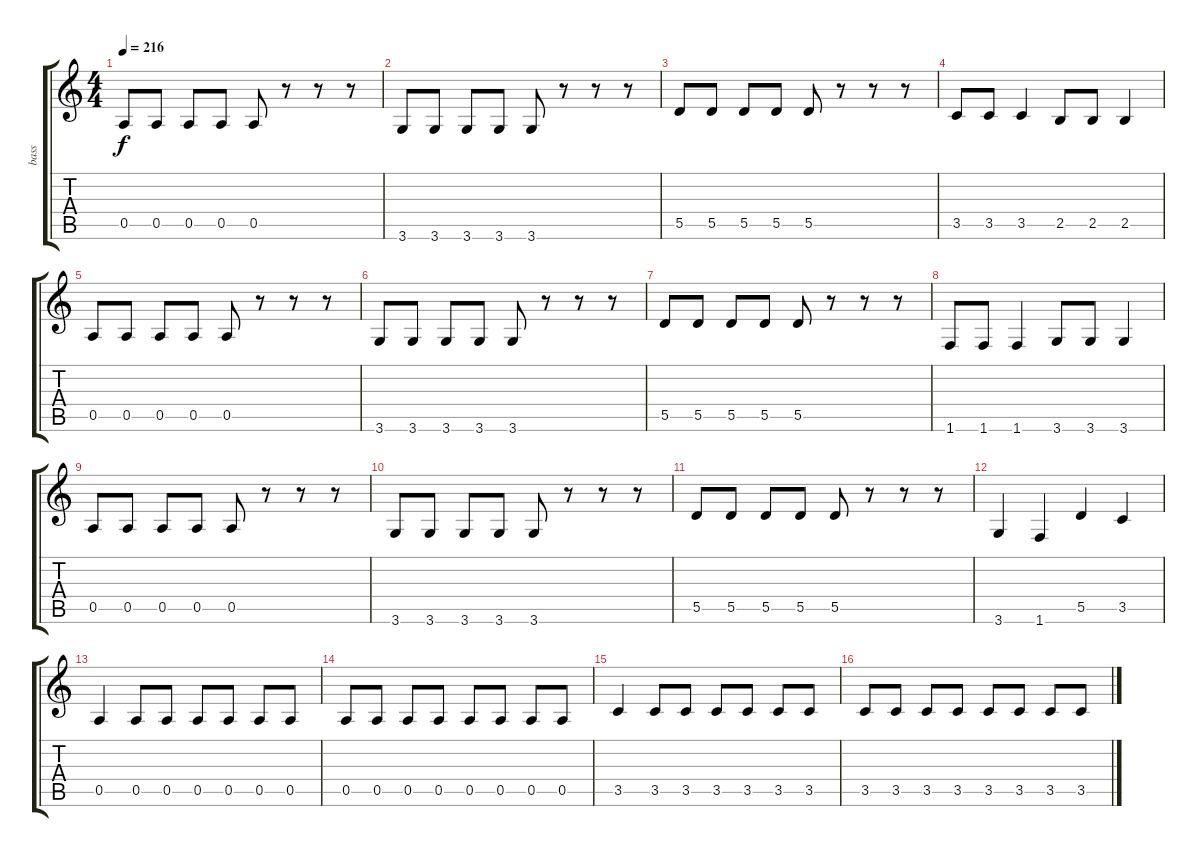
\track ("bass" "bass") {instrument electricbassfinger}
\staff {score tabs}
\tuning (E4 B3 G3 D3 A2 E2) {hide}
\ts (4 4)
\tempo 216
\clef g2
\ks c
0.5.8{dy f} 0.5.8 0.5.8 0.5.8 0.5.8 r.8 r.8 r.8 |
3.6.8 3.6.8 3.6.8 3.6.8 3.6.8 r.8 r.8 r.8 |
5.5.8 5.5.8 5.5.8 5.5.8 5.5.8 r.8 r.8 r.8 |
3.5.8 3.5.8 3.5.4 2.5.8 2.5.8 2.5.4 |
0.5.8 0.5.8 0.5.8 0.5.8 0.5.8 r.8 r.8 r.8 |
3.6.8 3.6.8 3.6.8 3.6.8 3.6.8 r.8 r.8 r.8 |
5.5.8 5.5.8 5.5.8 5.5.8 5.5.8 r.8 r.8 r.8 |
1.6.8 1.6.8 1.6.4 3.6.8 3.6.8 3.6.4 |
0.5.8 0.5.8 0.5.8 0.5.8 0.5.8 r.8 r.8 r.8 |
3.6.8 3.6.8 3.6.8 3.6.8 3.6.8 r.8 r.8 r.8 |
5.5.8 5.5.8 5.5.8 5.5.8 5.5.8 r.8 r.8 r.8 |
3.6.4 1.6.4 5.5.4 3.5.4 |
0.5.4 0.5.8 0.5.8 0.5.8 0.5.8 0.5.8 0.5.8 |
0.5.8 0.5.8 0.5.8 0.5.8 0.5.8 0.5.8 0.5.8 0.5.8 |
3.5.4 3.5.8 3.5.8 3.5.8 3.5.8 3.5.8 3.5.8 |
3.5.8 3.5.8 3.5.8 3.5.8 3.5.8 3.5.8 3.5.8 3.5.8
